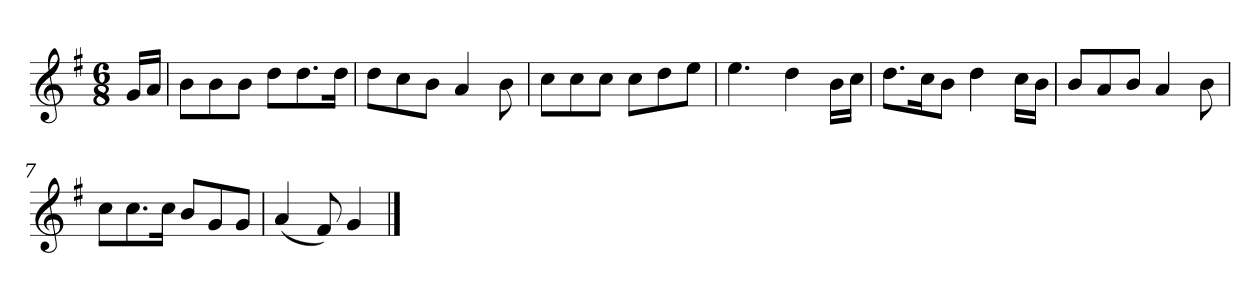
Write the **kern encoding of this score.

**kern
*part1
*staff1
*k[f#]
*M6/8
*MM120
=
16gLL
16aJJ
=1
8bL
8b
8bJ
8ddL
8.dd
16ddJk
=2
8ddL
8cc
8bJ
4a
8b
=3
8ccL
8cc
8ccJ
8ccL
8dd
8eeJ
=4
4.ee
4dd
16bLL
16ccJJ
=5
8.ddL
16ccK
8bJ
4dd
16ccLL
16bJJ
=6
8bL
8a
8bJ
4a
8b
=7
8ccL
8.cc
16ccJk
8bL
8g
8gJ
=8
(4a
8f#)
4g
==
*-
